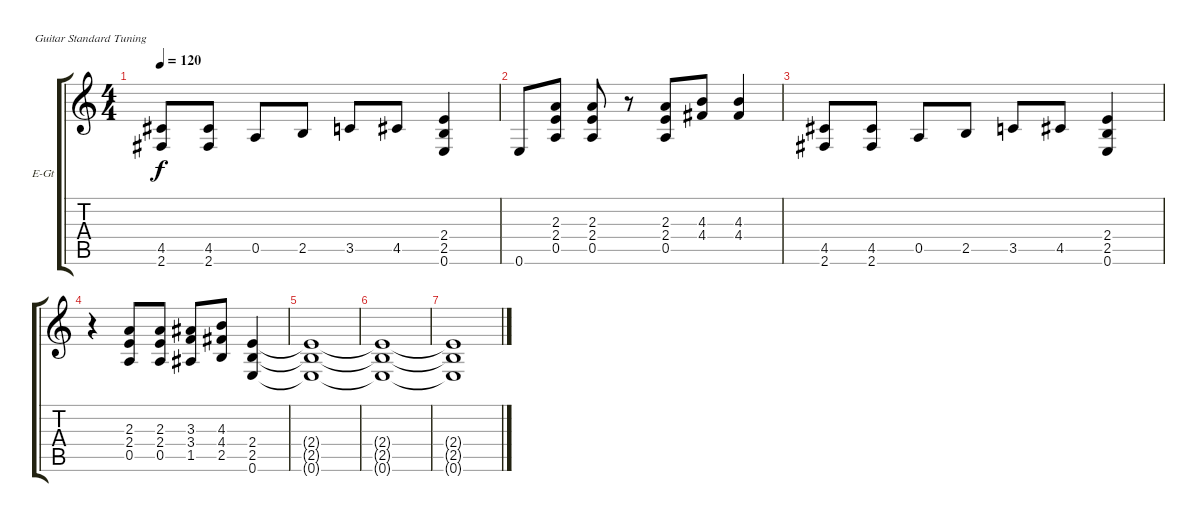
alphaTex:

\bracketExtendMode groupsimilarinstruments
\firstSystemTrackNameOrientation horizontal
\otherSystemsTrackNameOrientation horizontal
\track ("Distortion Guitar 2" "E-Gt") {instrument distortionguitar}
\staff {score tabs}
\tuning (E4 B3 G3 D3 A2 E2)
\ts (4 4)
\tempo 120
\clef g2
\ks c
(4.5 2.6).8{dy f} (4.5 2.6).8 0.5.8 2.5.8 3.5.8 4.5.8 (2.4 2.5 0.6).4 |
0.6.8 (2.3 2.4 0.5).8 (2.3 2.4 0.5).8 r.8 (2.3 2.4 0.5).8 (4.3 4.4).8 (4.3 4.4).4 |
(4.5 2.6).8 (4.5 2.6).8 0.5.8 2.5.8 3.5.8 4.5.8 (2.4 2.5 0.6).4 |
r.4 (2.3 2.4 0.5).8 (2.3 2.4 0.5).8 (3.3 3.4 1.5).8 (4.3 4.4 2.5).8 (2.4 2.5 0.6).4 |
(2.4{t} 2.5{t} 0.6{t}).1 |
(2.4{t} 2.5{t} 0.6{t}).1 |
(2.4{t} 2.5{t} 0.6{t}).1
